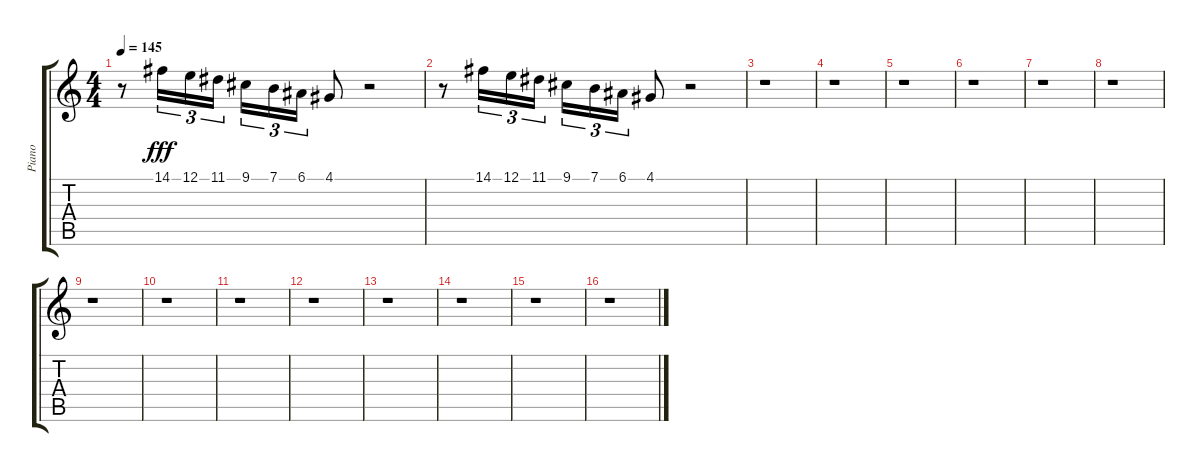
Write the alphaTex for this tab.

\track ("Piano" "Piano") {instrument acousticgrandpiano}
\staff {score tabs}
\tuning (E4 B3 G3 D3 A2 E2) {hide}
\ts (4 4)
\tempo 145
\clef g2
\ks c
r.8{dy fff} 14.1.16{tu (3 2)} 12.1.16{tu (3 2)} 11.1.16{tu (3 2)} 9.1.16{tu (3 2)} 7.1.16{tu (3 2)} 6.1.16{tu (3 2)} 4.1.8 r.2 |
r.8 14.1.16{tu (3 2)} 12.1.16{tu (3 2)} 11.1.16{tu (3 2)} 9.1.16{tu (3 2)} 7.1.16{tu (3 2)} 6.1.16{tu (3 2)} 4.1.8 r.2 |
r.1 |
r.1 |
r.1 |
r.1 |
r.1 |
r.1 |
r.1 |
r.1 |
r.1 |
r.1 |
r.1 |
r.1 |
r.1 |
r.1
